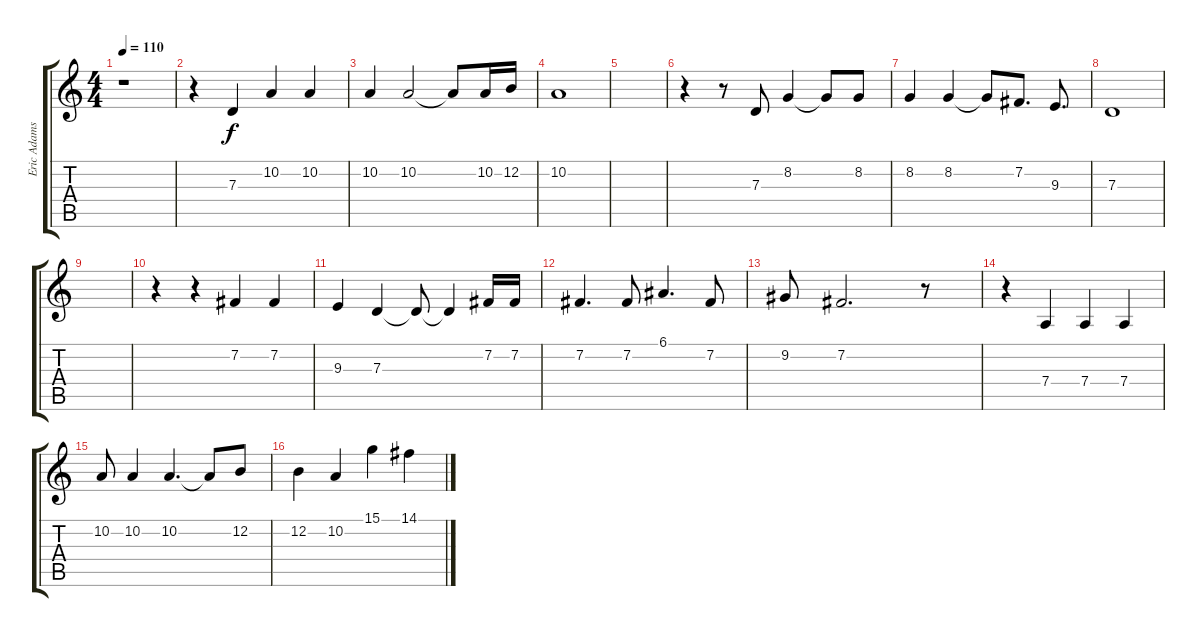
\track ("Eric Adams" "Eric Adams") {instrument lead6voice}
\staff {score tabs}
\tuning (E4 B3 G3 D3 A2 E2) {hide}
\ts (4 4)
\tempo 110
\clef g2
\ks c
r.1{dy f} |
r.4 7.3.4 10.2.4 10.2.4 |
10.2.4 10.2.2 10.2{t}.8 10.2.16 12.2.16 |
10.2.1 |
|
r.4 r.8 7.3.8 8.2.4 8.2{t}.8 8.2.8 |
8.2.4 8.2.4 8.2{t}.8 7.2.8{d} 9.3.8{d} |
7.3.1 |
|
r.4 r.4 7.2.4 7.2.4 |
9.3.4 7.3.4 7.3{t}.8 7.3{t}.4 7.2.16 7.2.16 |
7.2.4{d} 7.2.8 6.1.4{d} 7.2.8 |
9.2.8 7.2.2{d} r.8 |
r.4 7.4.4 7.4.4 7.4.4 |
10.2.8 10.2.4 10.2.4{d} 10.2{t}.8 12.2.8 |
12.2.4 10.2.4 15.1.4 14.1.4
